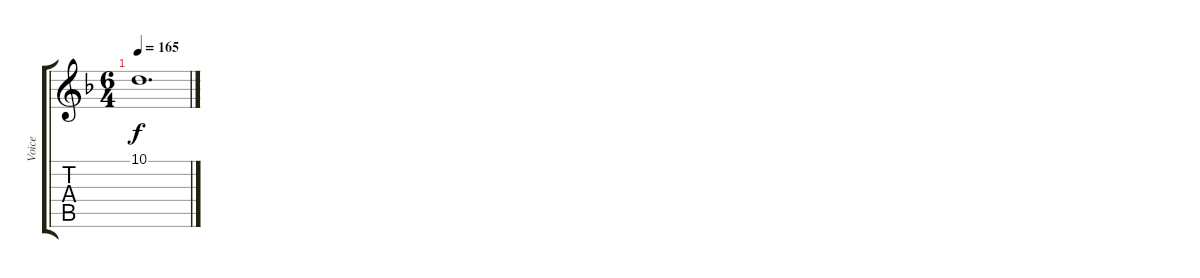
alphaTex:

\track ("Voice" "Voice") {instrument synthvoice}
\staff {score tabs}
\tuning (E4 B3 G3 D3 A2 E2) {hide}
\ts (6 4)
\tempo 165
\clef g2
\ks dminor
10.1.1{d dy f}
